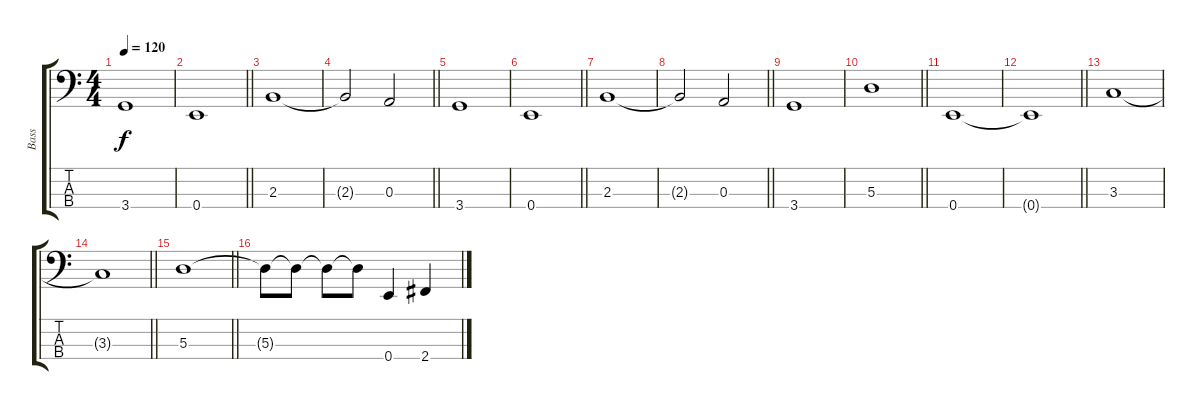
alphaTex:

\track ("Bass" "Bass") {instrument electricbassfinger}
\staff {score tabs}
\tuning (G2 D2 A1 E1) {hide}
\ts (4 4)
\tempo 120
\clef f4
\ks c
3.4.1{dy f} |
\barLineRight lightlight
0.4.1 |
2.3.1 |
\barLineRight lightlight
2.3{t}.2 0.3.2 |
3.4.1 |
\barLineRight lightlight
0.4.1 |
2.3.1 |
\barLineRight lightlight
2.3{t}.2 0.3.2 |
3.4.1 |
\barLineRight lightlight
5.3.1 |
0.4.1 |
\barLineRight lightlight
0.4{t}.1 |
3.3.1 |
\barLineRight lightlight
3.3{t}.1 |
\barLineRight lightlight
5.3.1 |
5.3{t}.8 5.3{t}.8 5.3{t}.8 5.3{t}.8 0.4.4 2.4.4
